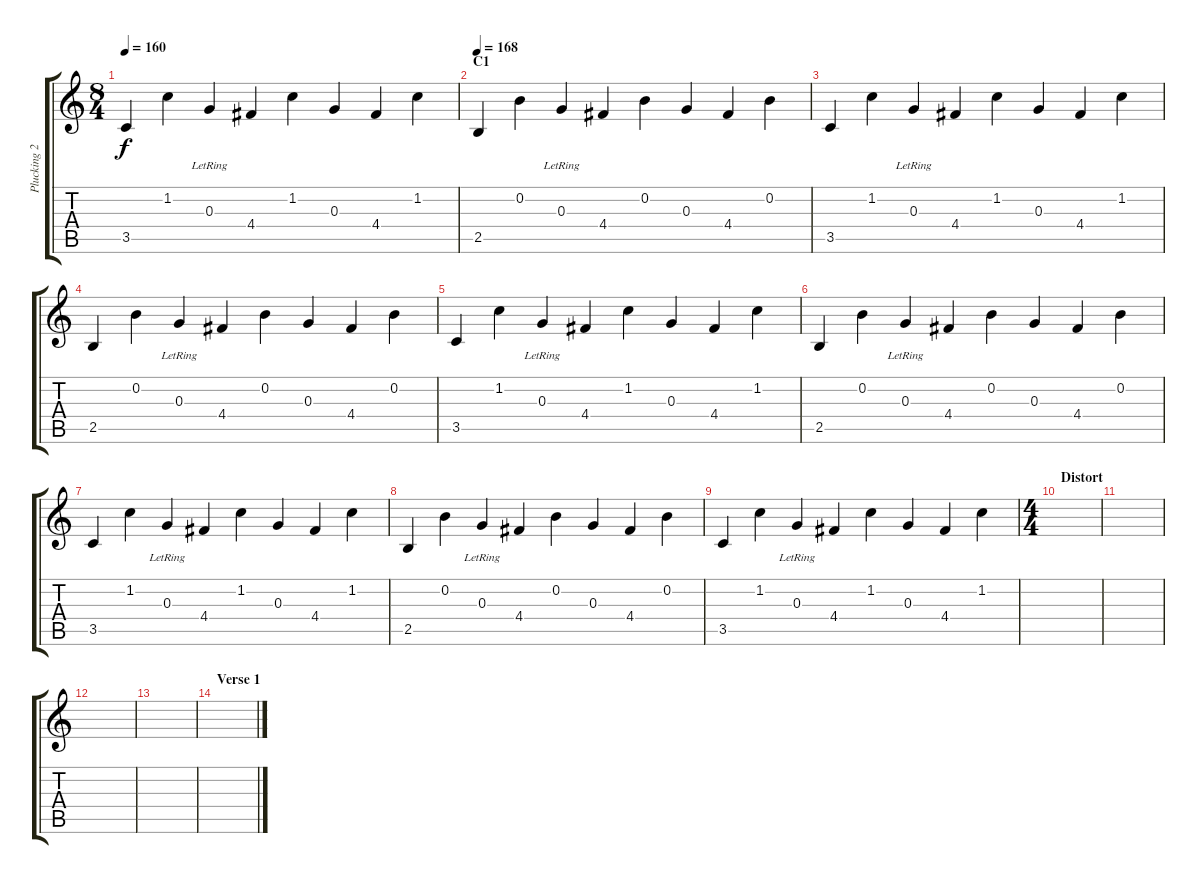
\track ("Plucking 2" "Plucking 2") {instrument acousticguitarsteel}
\staff {score tabs}
\tuning (E4 B3 G3 D3 A2 E2) {hide}
\ts (8 4)
\tempo 160
\clef g2
\ks c
3.5.4{dy f} 1.2.4 0.3{lr}.4 4.4.4 1.2.4 0.3.4 4.4.4 1.2.4 |
\section ("" "C1")
\tempo 168
2.5.4 0.2.4 0.3{lr}.4 4.4.4 0.2.4 0.3.4 4.4.4 0.2.4 |
3.5.4 1.2.4 0.3{lr}.4 4.4.4 1.2.4 0.3.4 4.4.4 1.2.4 |
2.5.4 0.2.4 0.3{lr}.4 4.4.4 0.2.4 0.3.4 4.4.4 0.2.4 |
3.5.4 1.2.4 0.3{lr}.4 4.4.4 1.2.4 0.3.4 4.4.4 1.2.4 |
2.5.4 0.2.4 0.3{lr}.4 4.4.4 0.2.4 0.3.4 4.4.4 0.2.4 |
3.5.4 1.2.4 0.3{lr}.4 4.4.4 1.2.4 0.3.4 4.4.4 1.2.4 |
2.5.4 0.2.4 0.3{lr}.4 4.4.4 0.2.4 0.3.4 4.4.4 0.2.4 |
3.5.4 1.2.4 0.3{lr}.4 4.4.4 1.2.4 0.3.4 4.4.4 1.2.4 |
\ts (4 4)
\section ("" "Distort")
|
|
|
|
\section ("" "Verse 1")
